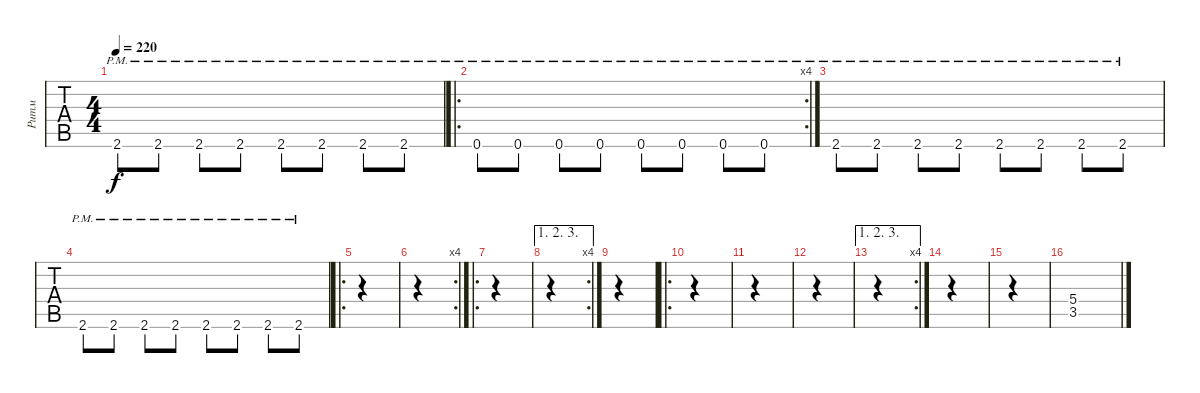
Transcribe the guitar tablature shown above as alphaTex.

\track ("Ритм" "Ритм") {instrument distortionguitar}
\staff {tabs}
\tuning (E4 B3 G3 D3 A2 E2) {hide}
\ts (4 4)
\tempo 220
\clef g2
\ks c
2.6{pm}.8{dy f} 2.6{pm}.8 2.6{pm}.8 2.6{pm}.8 2.6{pm}.8 2.6{pm}.8 2.6{pm}.8 2.6{pm}.8 |
\ro
\rc 4
0.6{pm}.8{volume 12 instrument distortionguitar} 0.6{pm}.8 0.6{pm}.8 0.6{pm}.8 0.6{pm}.8 0.6{pm}.8 0.6{pm}.8 0.6{pm}.8 |
2.6{pm}.8 2.6{pm}.8 2.6{pm}.8 2.6{pm}.8 2.6{pm}.8 2.6{pm}.8 2.6{pm}.8 2.6{pm}.8 |
2.6{pm}.8 2.6{pm}.8 2.6{pm}.8 2.6{pm}.8 2.6{pm}.8 2.6{pm}.8 2.6{pm}.8 2.6{pm}.8 |
\ro
|
\rc 4
|
\ro
|
\ae (1 2 3)
\rc 4
|
|
\ro
|
|
|
\ae (1 2 3)
\rc 4
|
|
|
(5.4 3.5).1{instrument distortionguitar}
